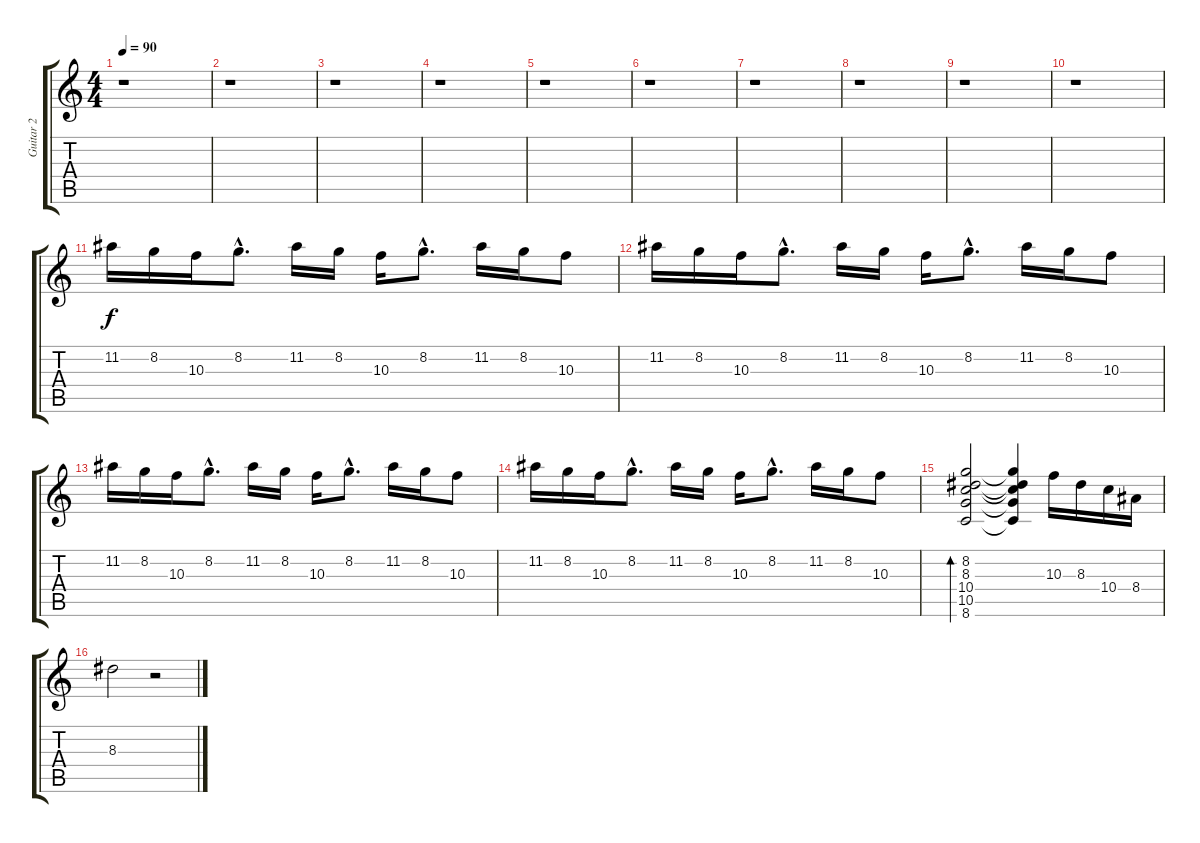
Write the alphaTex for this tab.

\track ("Guitar 2" "Guitar 2") {instrument overdrivenguitar}
\staff {score tabs}
\tuning (E4 B3 G3 D3 A2 E2) {hide}
\ts (4 4)
\tempo 90
\clef g2
\ks c
r.1{dy f instrument overdrivenguitar} |
r.1 |
r.1 |
r.1 |
r.1 |
r.1 |
r.1 |
r.1 |
r.1 |
r.1 |
11.2.16 8.2.16 10.3.16 8.2{hac}.8{d} 11.2.16 8.2.16 10.3.16 8.2{hac}.8{d} 11.2.16 8.2.16 10.3.8 |
11.2.16 8.2.16 10.3.16 8.2{hac}.8{d} 11.2.16 8.2.16 10.3.16 8.2{hac}.8{d} 11.2.16 8.2.16 10.3.8 |
11.2.16 8.2.16 10.3.16 8.2{hac}.8{d} 11.2.16 8.2.16 10.3.16 8.2{hac}.8{d} 11.2.16 8.2.16 10.3.8 |
11.2.16 8.2.16 10.3.16 8.2{hac}.8{d} 11.2.16 8.2.16 10.3.16 8.2{hac}.8{d} 11.2.16 8.2.16 10.3.8 |
(8.2 8.3 10.4 10.5 8.6).2{bd 30} (8.2{t} 8.3{t} 10.4{t} 10.5{t} 8.6{t}).4 10.3.16 8.3.16 10.4.16 8.4.16 |
8.3.2 r.2
